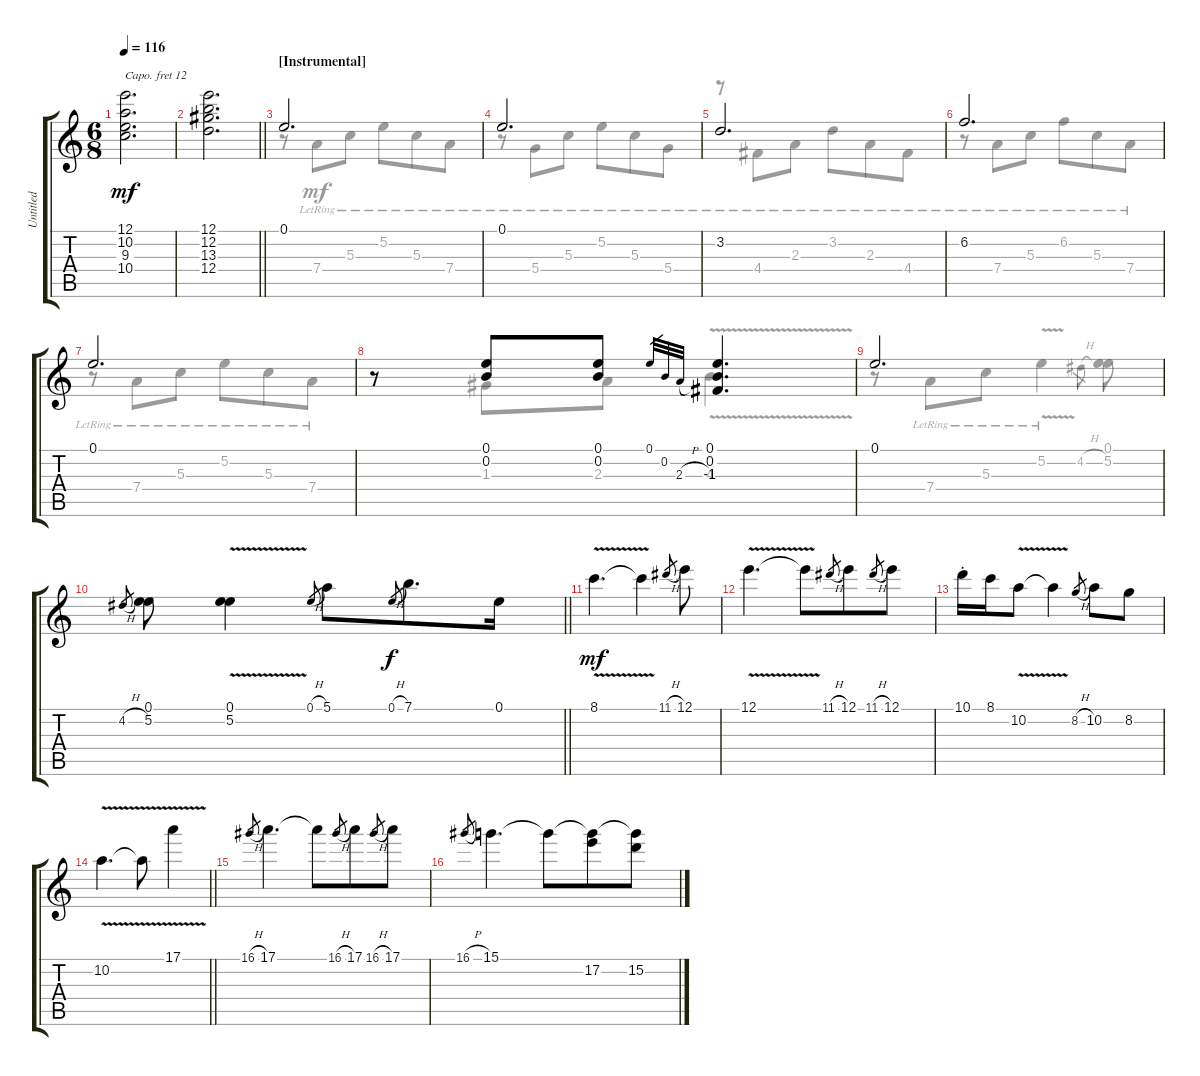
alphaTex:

\track ("Untitled" "Untitled") {instrument rockorgan}
\staff {score tabs}
\capo 12
\tuning (E4 B3 G3 D3 A2 E2) {hide}
\voice
\ts (6 8)
\tempo 116
\clef g2
\ks c
(12.1 10.2 9.3 10.4).2{d dy mf} |
\barLineRight lightlight
(12.1 12.2 13.3 12.4).2{d} |
\section ("" "[Instrumental]")
0.1.2{d} |
0.1.2{d} |
3.2.2{d} |
6.2.2{d} |
0.1.2{d} |
r.8 (0.1 0.2).8 (0.1 0.2).8 0.1.32{gr} 0.2.32{gr} 2.3{h}.32{gr} (0.1 0.2 -1.3).4{d} |
0.1.2{d} |
\barLineRight lightlight
4.2{h}.8{gr} (0.1 5.2).8 (0.1{v} 5.2{v}).4 0.1{h}.8{gr} 5.1.8 0.1{h}.8{gr dy f} 7.1.8{d} 0.1.16 |
8.1{v}.4{d dy mf} 8.1{v t}.4 11.1{h}.8{gr} 12.1.8 |
12.1{v}.4{d} 12.1{v t}.8 11.1{h}.8{gr} 12.1.8 11.1{h}.8{gr} 12.1.8 |
10.1{st}.16 8.1.16 10.2{v}.8 10.2{v t}.4 8.2{h}.8{gr} 10.2.8 8.2.8 |
\barLineRight lightlight
10.2{v}.4{d} 10.2{v t}.8 17.1{v}.4 |
16.1{h}.8{gr} 17.1.4{d} 17.1{t}.8 16.1{h}.8{gr} 17.1.8 16.1{h}.8{gr} 17.1.8 |
16.1{h}.8{gr} 15.1.4{d} 15.1{t}.8 (15.1{t} 17.2).8 (15.1{t} 15.2).8
\voice
\clef g2
\ottava regular
\simile none
\ks c
|
\barLineRight lightlight
|
r.8 7.4{lr}.8 5.3{lr}.8 5.2{lr}.8 5.3{lr}.8 7.4{lr}.8 |
r.8 5.4{lr}.8 5.3{lr}.8 5.2{lr}.8 5.3{lr}.8 5.4{lr}.8 |
r.8 4.4{lr}.8 2.3{lr}.8 3.2{lr}.8 2.3{lr}.8 4.4{lr}.8 |
r.8 7.4{lr}.8 5.3{lr}.8 6.2{lr}.8 5.3{lr}.8 7.4{lr}.8 |
r.8 7.4{lr}.8 5.3{lr}.8 5.2{lr}.8 5.3{lr}.8 7.4{lr}.8 |
r.8 1.3.8 2.3.8 4.3{v}.4{d} |
r.8 7.4{lr}.8 5.3{lr}.8 5.2{v lr}.4 4.2{h}.8{gr} (0.1 5.2).8 |
\barLineRight lightlight
|
|
|
|
\barLineRight lightlight
|
|
